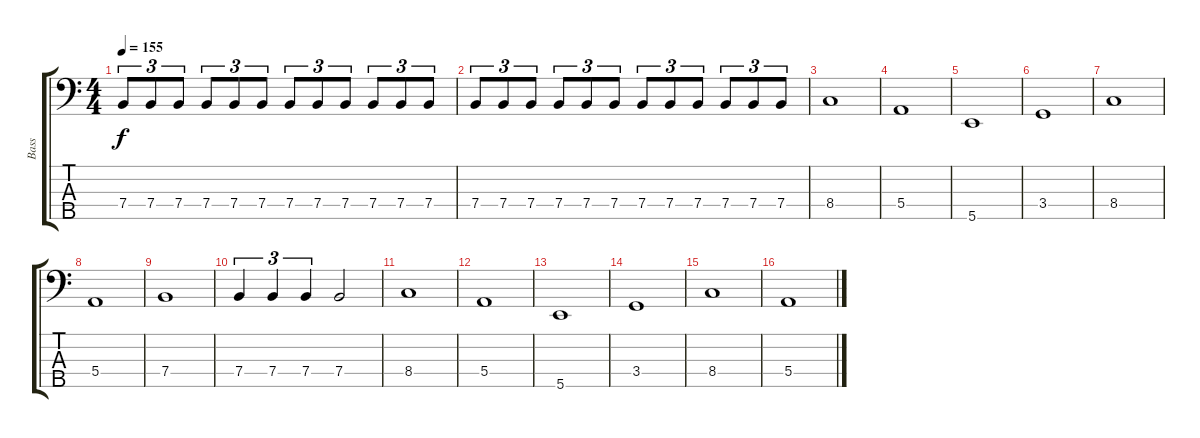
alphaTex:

\track ("Bass" "Bass") {instrument electricbassfinger}
\staff {score tabs}
\tuning (G2 D2 A1 E1 B0) {hide}
\ts (4 4)
\tempo 155
\clef f4
\ks c
7.4.8{tu (3 2) dy f} 7.4.8{tu (3 2)} 7.4.8{tu (3 2)} 7.4.8{tu (3 2)} 7.4.8{tu (3 2)} 7.4.8{tu (3 2)} 7.4.8{tu (3 2)} 7.4.8{tu (3 2)} 7.4.8{tu (3 2)} 7.4.8{tu (3 2)} 7.4.8{tu (3 2)} 7.4.8{tu (3 2)} |
7.4.8{tu (3 2)} 7.4.8{tu (3 2)} 7.4.8{tu (3 2)} 7.4.8{tu (3 2)} 7.4.8{tu (3 2)} 7.4.8{tu (3 2)} 7.4.8{tu (3 2)} 7.4.8{tu (3 2)} 7.4.8{tu (3 2)} 7.4.8{tu (3 2)} 7.4.8{tu (3 2)} 7.4.8{tu (3 2)} |
8.4.1 |
5.4.1 |
5.5.1 |
3.4.1 |
8.4.1 |
5.4.1 |
7.4.1 |
7.4.4{tu (3 2)} 7.4.4{tu (3 2)} 7.4.4{tu (3 2)} 7.4.2 |
8.4.1 |
5.4.1 |
5.5.1 |
3.4.1 |
8.4.1 |
5.4.1
